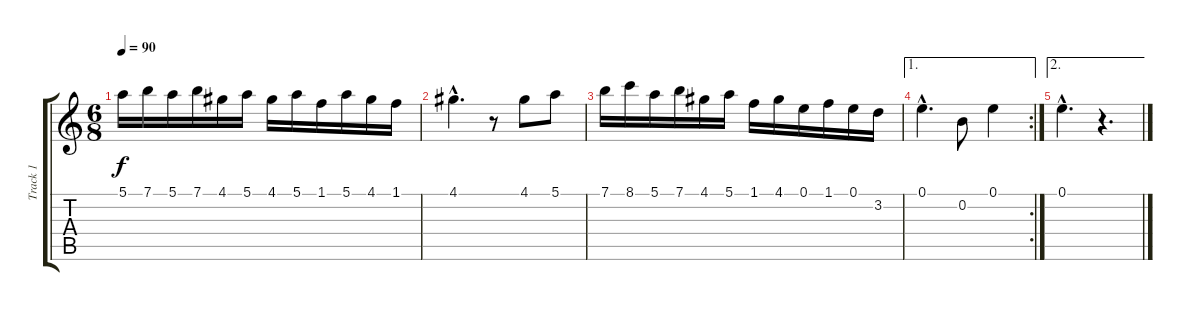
\track ("Track 1" "Track 1") {instrument acousticguitarnylon}
\staff {score tabs}
\tuning (E4 B3 G3 D3 A2 E2) {hide}
\ts (6 8)
\tempo 90
\clef g2
\ks c
5.1.16{dy f} 7.1.16 5.1.16 7.1.16 4.1.16 5.1.16 4.1.16 5.1.16 1.1.16 5.1.16 4.1.16 1.1.16 |
4.1{hac}.4{d} r.8 4.1.8 5.1.8 |
7.1.16 8.1.16 5.1.16 7.1.16 4.1.16 5.1.16 1.1.16 4.1.16 0.1.16 1.1.16 0.1.16 3.2.16 |
\ae 1
\rc 2
0.1{hac}.4{d} 0.2.8 0.1.4 |
\ae 2
0.1{hac}.4{d} r.4{d}
